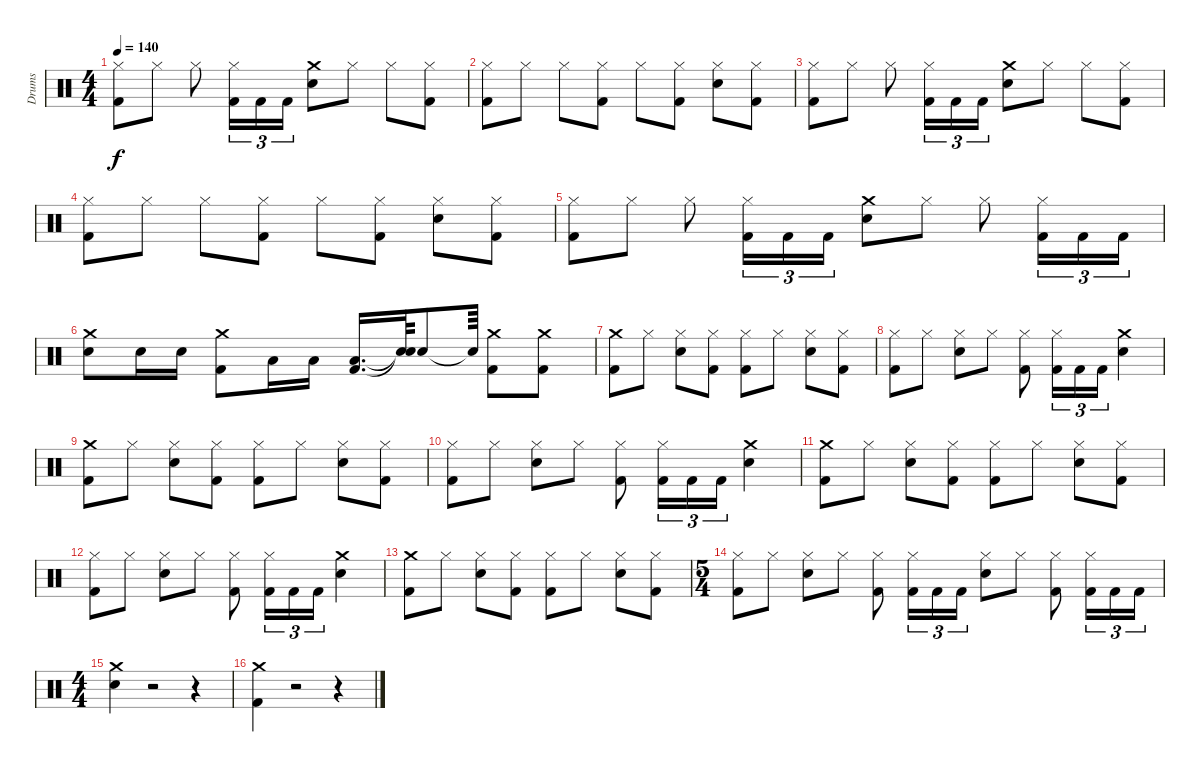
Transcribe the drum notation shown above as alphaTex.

\track ("Drums" "Drums") {instrument percussion}
\staff {score}
\articulation defaults
\ts (4 4)
\tempo 140
\clef neutral
\ks c
("Hi-Hat (closed)" "Kick (hit) 2").8{dy f} "Hi-Hat (closed)".8 "Hi-Hat (closed)".8 ("Hi-Hat (closed)" "Kick (hit) 2").16{tu (3 2)} "Kick (hit) 2".16{tu (3 2)} "Kick (hit) 2".16{tu (3 2)} ("Crash medium (hit)" "Snare (hit) 2").8 "Hi-Hat (closed)".8 "Hi-Hat (closed)".8 ("Hi-Hat (closed)" "Kick (hit) 2").8 |
("Hi-Hat (closed)" "Kick (hit) 2").8 "Hi-Hat (closed)".8 "Hi-Hat (closed)".8 ("Kick (hit) 2" "Hi-Hat (closed)").8 "Hi-Hat (closed)".8 ("Kick (hit) 2" "Hi-Hat (closed)").8 ("Hi-Hat (closed)" "Snare (hit) 2").8 ("Kick (hit) 2" "Hi-Hat (closed)").8 |
("Hi-Hat (closed)" "Kick (hit) 2").8 "Hi-Hat (closed)".8 "Hi-Hat (closed)".8 ("Hi-Hat (closed)" "Kick (hit) 2").16{tu (3 2)} "Kick (hit) 2".16{tu (3 2)} "Kick (hit) 2".16{tu (3 2)} ("Crash medium (hit)" "Snare (hit) 2").8 "Hi-Hat (closed)".8 "Hi-Hat (closed)".8 ("Hi-Hat (closed)" "Kick (hit) 2").8 |
("Hi-Hat (closed)" "Kick (hit) 2").8 "Hi-Hat (closed)".8 "Hi-Hat (closed)".8 ("Kick (hit) 2" "Hi-Hat (closed)").8 "Hi-Hat (closed)".8 ("Kick (hit) 2" "Hi-Hat (closed)").8 ("Hi-Hat (closed)" "Snare (hit) 2").8 ("Kick (hit) 2" "Hi-Hat (closed)").8 |
("Hi-Hat (closed)" "Kick (hit) 2").8 "Hi-Hat (closed)".8 "Hi-Hat (closed)".8 ("Hi-Hat (closed)" "Kick (hit) 2").16{tu (3 2)} "Kick (hit) 2".16{tu (3 2)} "Kick (hit) 2".16{tu (3 2)} ("Crash medium (hit)" "Snare (hit) 2").8 "Hi-Hat (closed)".8 "Hi-Hat (closed)".8 ("Hi-Hat (closed)" "Kick (hit) 2").16{tu (3 2)} "Kick (hit) 2".16{tu (3 2)} "Kick (hit) 2".16{tu (3 2)} |
("Snare (hit) 2" "Crash medium (hit)").8 "Snare (hit) 2".16 "Snare (hit) 2".16 ("Kick (hit) 2" "Crash medium (hit)").8 "Low Tom (hit)".16 "Low Tom (hit)".16 ("Kick (hit) 2" "Low Tom (hit)").16{d} ("Snare (hit)"{t} "Snare (hit)"{t}).64 "Snare (hit) 2".8 "Snare (hit)"{t}.64 ("Kick (hit) 2" "Crash medium (hit)").8 ("Kick (hit) 2" "Crash medium (hit)").8 |
("Crash medium (hit)" "Kick (hit) 2").8 "Hi-Hat (closed)".8 ("Snare (hit) 2" "Hi-Hat (closed)").8 ("Hi-Hat (closed)" "Kick (hit) 2").8 ("Hi-Hat (closed)" "Kick (hit) 2").8 "Hi-Hat (closed)".8 ("Snare (hit) 2" "Hi-Hat (closed)").8 ("Hi-Hat (closed)" "Kick (hit) 2").8 |
("Hi-Hat (closed)" "Kick (hit) 2").8 "Hi-Hat (closed)".8 ("Snare (hit) 2" "Hi-Hat (closed)").8 "Hi-Hat (closed)".8 ("Hi-Hat (closed)" "Kick (hit) 2").8 ("Hi-Hat (closed)" "Kick (hit) 2").16{tu (3 2)} "Kick (hit) 2".16{tu (3 2)} "Kick (hit) 2".16{tu (3 2)} ("Crash medium (hit)" "Snare (hit) 2").4 |
("Crash medium (hit)" "Kick (hit) 2").8 "Hi-Hat (closed)".8 ("Snare (hit) 2" "Hi-Hat (closed)").8 ("Hi-Hat (closed)" "Kick (hit) 2").8 ("Hi-Hat (closed)" "Kick (hit) 2").8 "Hi-Hat (closed)".8 ("Snare (hit) 2" "Hi-Hat (closed)").8 ("Hi-Hat (closed)" "Kick (hit) 2").8 |
("Hi-Hat (closed)" "Kick (hit) 2").8 "Hi-Hat (closed)".8 ("Snare (hit) 2" "Hi-Hat (closed)").8 "Hi-Hat (closed)".8 ("Hi-Hat (closed)" "Kick (hit) 2").8 ("Hi-Hat (closed)" "Kick (hit) 2").16{tu (3 2)} "Kick (hit) 2".16{tu (3 2)} "Kick (hit) 2".16{tu (3 2)} ("Crash medium (hit)" "Snare (hit) 2").4 |
("Crash medium (hit)" "Kick (hit) 2").8 "Hi-Hat (closed)".8 ("Snare (hit) 2" "Hi-Hat (closed)").8 ("Hi-Hat (closed)" "Kick (hit) 2").8 ("Hi-Hat (closed)" "Kick (hit) 2").8 "Hi-Hat (closed)".8 ("Snare (hit) 2" "Hi-Hat (closed)").8 ("Hi-Hat (closed)" "Kick (hit) 2").8 |
("Hi-Hat (closed)" "Kick (hit) 2").8 "Hi-Hat (closed)".8 ("Snare (hit) 2" "Hi-Hat (closed)").8 "Hi-Hat (closed)".8 ("Hi-Hat (closed)" "Kick (hit) 2").8 ("Hi-Hat (closed)" "Kick (hit) 2").16{tu (3 2)} "Kick (hit) 2".16{tu (3 2)} "Kick (hit) 2".16{tu (3 2)} ("Crash medium (hit)" "Snare (hit) 2").4 |
("Kick (hit) 2" "Crash medium (hit)").8 "Hi-Hat (closed)".8 ("Snare (hit) 2" "Hi-Hat (closed)").8 ("Kick (hit) 2" "Hi-Hat (closed)").8 ("Kick (hit) 2" "Hi-Hat (closed)").8 "Hi-Hat (closed)".8 ("Snare (hit) 2" "Hi-Hat (closed)").8 ("Kick (hit) 2" "Hi-Hat (closed)").8 |
\ts (5 4)
("Hi-Hat (closed)" "Kick (hit) 2").8 "Hi-Hat (closed)".8 ("Snare (hit) 2" "Hi-Hat (closed)").8 "Hi-Hat (closed)".8 ("Hi-Hat (closed)" "Kick (hit) 2").8 ("Hi-Hat (closed)" "Kick (hit) 2").16{tu (3 2)} "Kick (hit) 2".16{tu (3 2)} "Kick (hit) 2".16{tu (3 2)} ("Snare (hit) 2" "Hi-Hat (closed)").8 "Hi-Hat (closed)".8 ("Hi-Hat (closed)" "Kick (hit) 2").8 ("Hi-Hat (closed)" "Kick (hit) 2").16{tu (3 2)} "Kick (hit) 2".16{tu (3 2)} "Kick (hit) 2".16{tu (3 2)} |
\ts (4 4)
("Snare (hit) 2" "Crash medium (hit)").4 r.2 r.4 |
("Kick (hit) 2" "Crash medium (hit)").4 r.2 r.4
